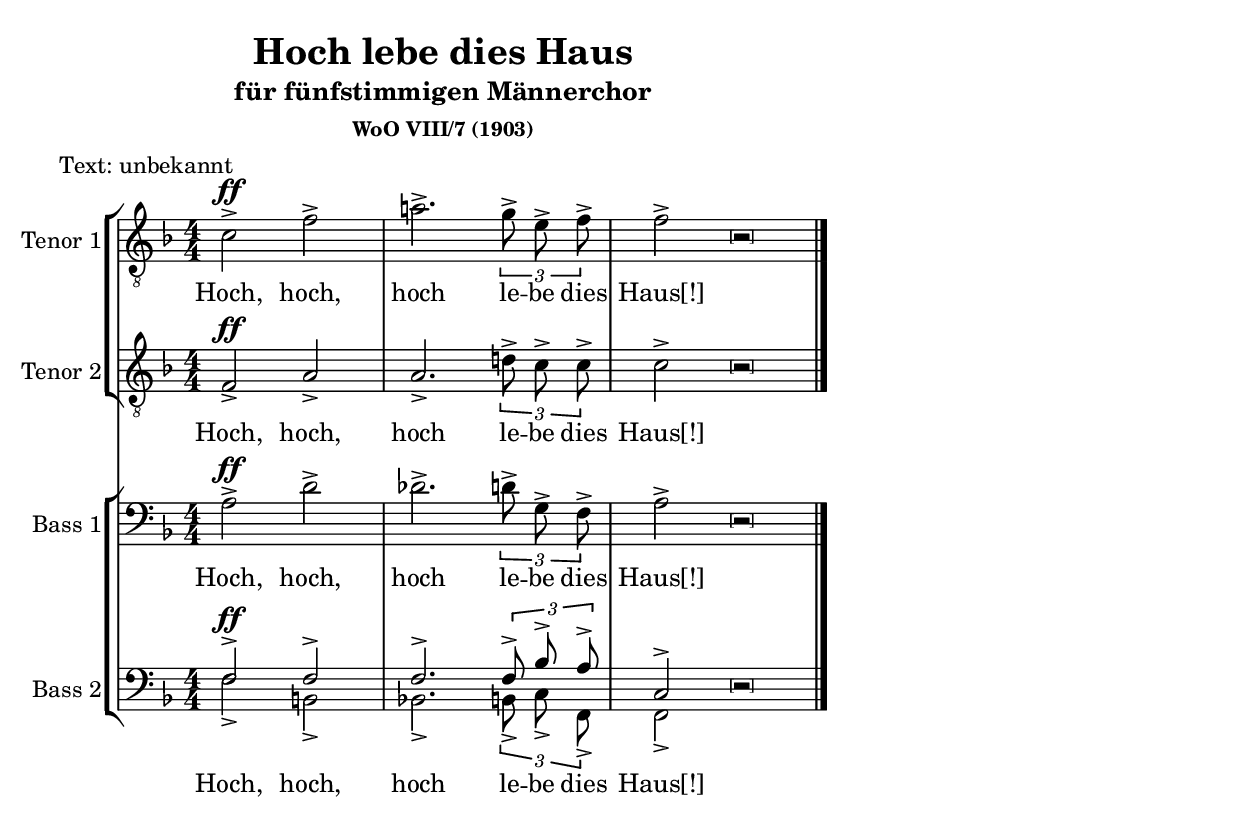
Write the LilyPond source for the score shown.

\version "2.18.0"

\paper {
	indent = 10
	line-width = 130
	ragged-right = ##f
	left-margin = 10
}

\header {
    title = "Hoch lebe dies Haus"
  subtitle = "für fünfstimmigen Männerchor"
  subsubtitle = "WoO VIII/7 (1903)"
  poet = "Text: unbekannt"
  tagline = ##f
}

  
  #(define-public (bracket-stencils grob)
  (let ((lp (grob-interpret-markup grob (markup #:fontsize 3.5 #:translate (cons -0.3 -0.5) "[")))
        (rp (grob-interpret-markup grob (markup #:fontsize 3.5 #:translate (cons -0.3 -0.5) "]"))))
    (list lp rp)))

bracketify = #(define-music-function (parser loc arg) (ly:music?)
   (_i "Tag @var{arg} to be parenthesized.")
#{
  \once \override ParenthesesItem.stencils = #bracket-stencils
  \parenthesize $arg
#})


\layout {
  \context {
    \Score
    \remove "Bar_number_engraver"
     \override NonMusicalPaperColumn #'line-break-permission = ##f
  }
}

global = {
  \key f \major
  \numericTimeSignature
  \time 4/4
}

tenorOneVoice = \relative c' {
  \global
  \dynamicUp
  \autoBeamOff

  c2->\ff f->
  a!2.-> \tuplet 3/2 {g8-> e-> f->}
  f2->  \bracketify r \bar "|."
}

verseTenorOneVoice = \lyricmode {
  Hoch, hoch,
  hoch le -- be dies
  Haus[!]
}

tenorTwoVoice = \relative c {
  \global
  \dynamicUp
  \autoBeamOff
  
  f2->\ff a->
  a2.-> \tuplet 3/2 {d!8-> c-> c->}
  c2-> \bracketify r 
}

verseTenorTwoVoice = \lyricmode {
  Hoch, hoch,
  hoch le -- be dies
  Haus[!]
}

bassOneVoice = \relative c' {
  \global
  \dynamicUp
  \autoBeamOff
  
  a2->\ff d2->
  des2.-> \tuplet 3/2 {d8-> g,-> f->}
  a2-> \bracketify r 
}

verseBassOneVoice = \lyricmode {
  Hoch, hoch,
  hoch le -- be dies
  Haus[!]
}

bassTwoVoiceOne = \relative c' {
  \global
  \dynamicUp
  \autoBeamOff
  
    f,2->\ff f->
    f2.-> \tuplet 3/2 {f8-> bes-> a->}
    c,2->
}

verseBassTwoVoice = \lyricmode {
  Hoch, hoch,
  hoch le -- be dies
  Haus[!]
}

bassTwoVoiceTwo = \relative c' {
 \global
 \autoBeamOff
 \dynamicUp
 
    f,2_> b,_>
    bes!2._> \tuplet 3/2 {b8_> c_> f,_>}
    f2_> \bracketify r 
}

tenorOneVoicePart = \new Staff \with {
  instrumentName = "Tenor 1"
} { \clef "treble_8" \tenorOneVoice }
\addlyrics { \verseTenorOneVoice }

tenorTwoVoicePart = \new Staff \with {
  instrumentName = "Tenor 2"
} { \clef "treble_8"  \tenorTwoVoice }
\addlyrics { \verseTenorTwoVoice }


bassOneVoicePart = \new Staff \with {
  instrumentName = "Bass 1"
} { \clef bass \bassOneVoice }
\addlyrics { \verseBassOneVoice }

bassTwoVoicePart = \new Staff \with {
  instrumentName = "Bass 2"
} { <<
  {
  \clef bass \stemUp \bassTwoVoiceOne}\\
{\stemDown \bassTwoVoiceTwo }

\addlyrics { \verseBassTwoVoice }
>> }

\score {
  <<
  \new StaffGroup  
  <<
    \tenorOneVoicePart
    \tenorTwoVoicePart
  >>
  \new StaffGroup
  <<
    \bassOneVoicePart
    \bassTwoVoicePart
  >>
  >>
}
